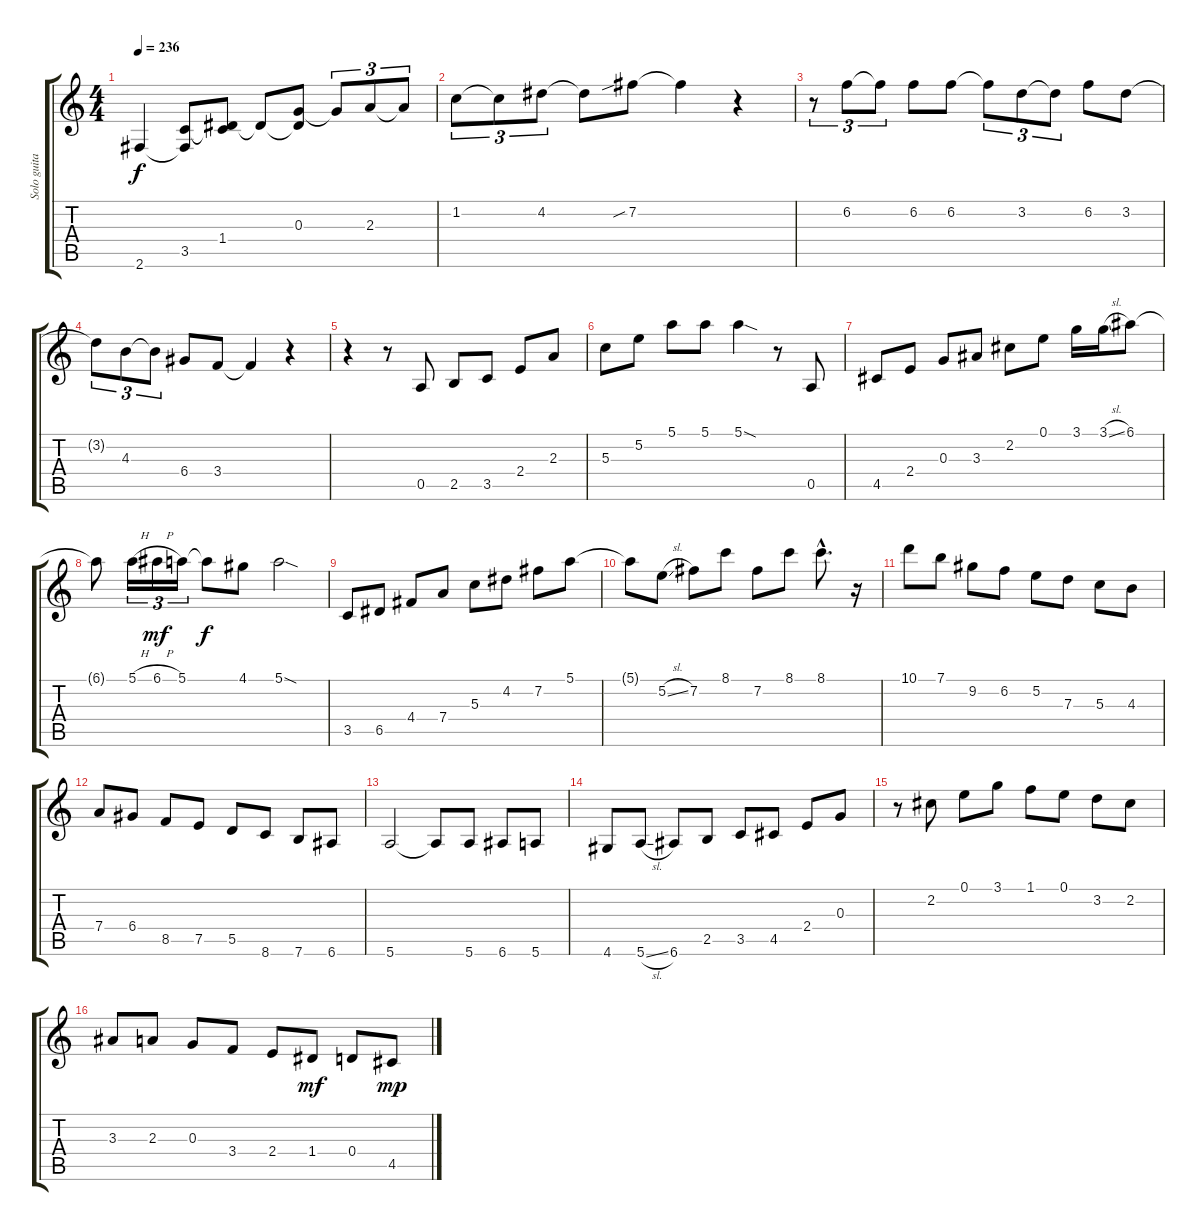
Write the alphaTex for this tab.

\track ("Solo guitar" "Solo guita") {instrument acousticguitarsteel}
\staff {score tabs}
\tuning (E4 B3 G3 D3 A2 E2) {hide}
\ts (4 4)
\tempo 236
\clef g2
\ks c
2.6.4{dy f} (3.5 2.6{t}).8 (1.4 3.5{t}).8 1.4{t}.8 (0.3 1.4{t}).8 0.3{t}.8{tu (3 2)} 2.3.8{tu (3 2)} 2.3{t}.8{tu (3 2)} |
1.2.8{tu (3 2)} 1.2{t}.8{tu (3 2)} 4.2.8{tu (3 2)} 4.2{t}.8 7.2{sib}.8 7.2{t}.4 r.4 |
r.8{tu (3 2)} 6.2.8{tu (3 2)} 6.2{t}.8{tu (3 2)} 6.2.8 6.2.8 6.2{t}.8{tu (3 2)} 3.2.8{tu (3 2)} 3.2{t}.8{tu (3 2)} 6.2.8 3.2.8 |
3.2{t}.8{tu (3 2)} 4.3.8{tu (3 2)} 4.3{t}.8{tu (3 2)} 6.4.8 3.4.8 3.4{t}.4 r.4 |
r.4 r.8 0.5.8 2.5.8 3.5.8 2.4.8 2.3.8 |
5.3.8 5.2.8 5.1.8 5.1.8 5.1{sod}.4 r.8 0.5.8 |
4.5.8 2.4.8 0.3.8 3.3.8 2.2.8 0.1.8 3.1.16 3.1{sl}.16 6.1.8 |
6.1{t}.8 5.1{h}.16{tu (3 2)} 6.1{h}.16{tu (3 2) dy mf} 5.1.16{tu (3 2)} 5.1{t}.8{dy f} 4.1.8 5.1{sod}.2 |
3.5.8 6.5.8 4.4.8 7.4.8 5.3.8 4.2.8 7.2.8 5.1.8 |
5.1{t}.8 5.2{sl}.8 7.2.8 8.1.8 7.2.8 8.1.8 8.1{hac}.8{d} r.16 |
10.1.8 7.1.8 9.2.8 6.2.8 5.2.8 7.3.8 5.3.8 4.3.8 |
7.4.8 6.4.8 8.5.8 7.5.8 5.5.8 8.6.8 7.6.8 6.6.8 |
5.6.2 5.6{t}.8 5.6.8 6.6.8 5.6.8 |
4.6.8 5.6{sl}.8 6.6.8 2.5.8 3.5.8 4.5.8 2.4.8 0.3.8 |
r.8 2.2.8 0.1.8 3.1.8 1.1.8 0.1.8 3.2.8 2.2.8 |
3.3.8 2.3.8 0.3.8 3.4.8 2.4.8 1.4.8{dy mf} 0.4.8 4.5.8{dy mp}
